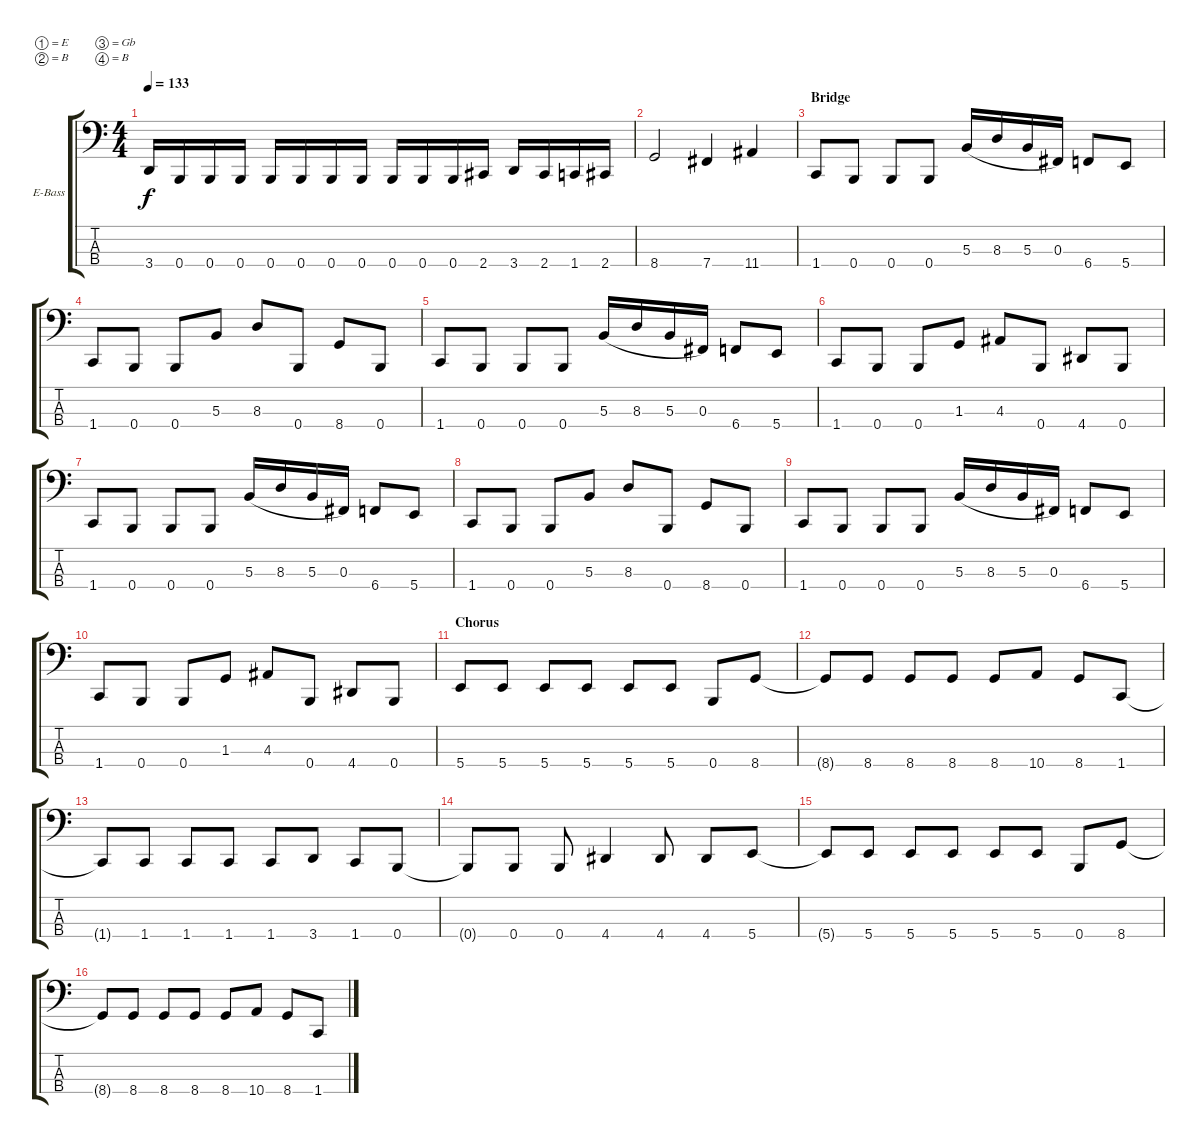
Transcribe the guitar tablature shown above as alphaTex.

\bracketExtendMode groupsimilarinstruments
\firstSystemTrackNameOrientation horizontal
\otherSystemsTrackNameOrientation horizontal
\track ("Electric Bass" "E-Bass") {instrument electricbassfinger}
\staff {score tabs}
\tuning (E2 B1 Gb1 B0)
\ts (4 4)
\tempo 133
\clef f4
\ks c
3.4.16{dy f} 0.4.16 0.4.16 0.4.16 0.4.16 0.4.16 0.4.16 0.4.16 0.4.16 0.4.16 0.4.16 2.4.16 3.4.16 2.4.16 1.4.16 2.4.16 |
8.4.2 7.4.4 11.4.4 |
\section ("" "Bridge")
1.4.8 0.4.8 0.4.8 0.4.8 5.3.16{legatoorigin} 8.3.16{legatoorigin} 5.3.16{legatoorigin} 0.3.16 6.4.8 5.4.8 |
1.4.8 0.4.8 0.4.8 5.3.8 8.3.8 0.4.8 8.4.8 0.4.8 |
1.4.8 0.4.8 0.4.8 0.4.8 5.3.16{legatoorigin} 8.3.16{legatoorigin} 5.3.16{legatoorigin} 0.3.16 6.4.8 5.4.8 |
1.4.8 0.4.8 0.4.8 1.3.8 4.3.8 0.4.8 4.4.8 0.4.8 |
1.4.8 0.4.8 0.4.8 0.4.8 5.3.16{legatoorigin} 8.3.16{legatoorigin} 5.3.16{legatoorigin} 0.3.16 6.4.8 5.4.8 |
1.4.8 0.4.8 0.4.8 5.3.8 8.3.8 0.4.8 8.4.8 0.4.8 |
1.4.8 0.4.8 0.4.8 0.4.8 5.3.16{legatoorigin} 8.3.16{legatoorigin} 5.3.16{legatoorigin} 0.3.16 6.4.8 5.4.8 |
1.4.8 0.4.8 0.4.8 1.3.8 4.3.8 0.4.8 4.4.8 0.4.8 |
\section ("" "Chorus")
5.4.8 5.4.8 5.4.8 5.4.8 5.4.8 5.4.8 0.4.8 8.4.8 |
8.4{t}.8 8.4.8 8.4.8 8.4.8 8.4.8 10.4.8 8.4.8 1.4.8 |
1.4{t}.8 1.4.8 1.4.8 1.4.8 1.4.8 3.4.8 1.4.8 0.4.8 |
0.4{t}.8 0.4.8 0.4.8 4.4.4 4.4.8 4.4.8 5.4.8 |
5.4{t}.8 5.4.8 5.4.8 5.4.8 5.4.8 5.4.8 0.4.8 8.4.8 |
8.4{t}.8 8.4.8 8.4.8 8.4.8 8.4.8 10.4.8 8.4.8 1.4.8
